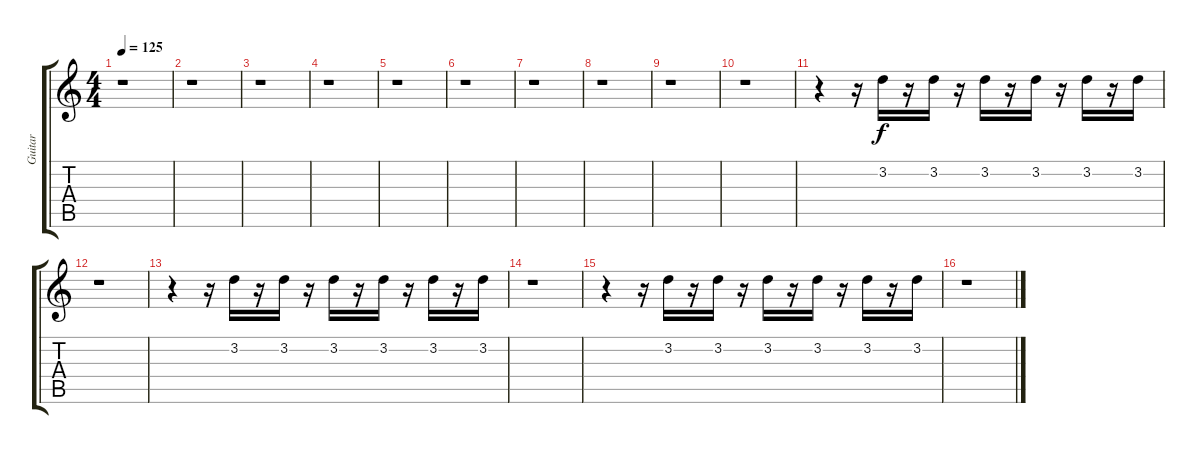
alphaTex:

\track ("Guitar    " "Guitar    ") {instrument electricguitarjazz}
\staff {score tabs}
\tuning (E4 B3 G3 D3 A2 E2) {hide}
\ts (4 4)
\tempo 125
\clef g2
\ks c
r.1{dy f} |
r.1 |
r.1 |
r.1 |
r.1 |
r.1 |
r.1 |
r.1 |
r.1 |
r.1 |
r.4 r.16 3.2.16 r.16 3.2.16 r.16 3.2.16 r.16 3.2.16 r.16 3.2.16 r.16 3.2.16 |
r.1 |
r.4 r.16 3.2.16 r.16 3.2.16 r.16 3.2.16 r.16 3.2.16 r.16 3.2.16 r.16 3.2.16 |
r.1 |
r.4 r.16 3.2.16 r.16 3.2.16 r.16 3.2.16 r.16 3.2.16 r.16 3.2.16 r.16 3.2.16 |
r.1
